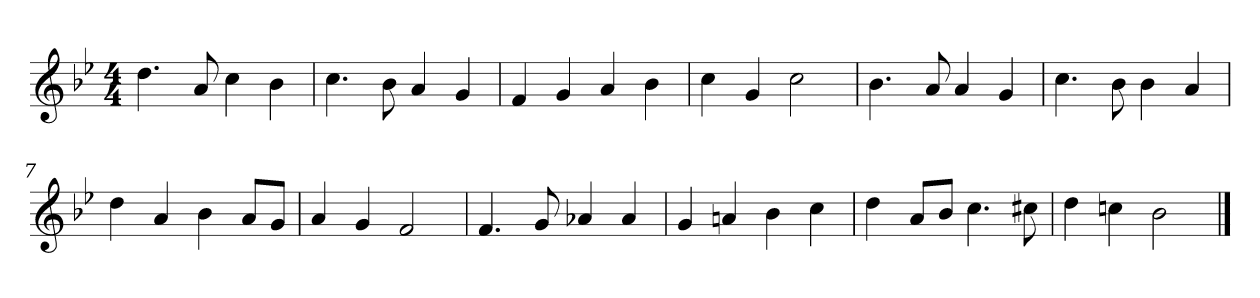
**kern
*part1
*staff1
*clefG2
*k[b-e-]
*B-:
*M4/4
=1
4.dd
8a
4cc
4b-
=2
4.cc
8b-
4a
4g
=3
4f
4g
4a
4b-
=4
4cc
4g
2cc
=5
4.b-
8a
4a
4g
=6
4.cc
8b-
4b-
4a
=7
4dd
4a
4b-
8a/L
8g/J
=8
4a
4g
2f
=9
4.f
8g
4a-X
4a-
=10
4g
4an
4b-
4cc
=11
4dd
8a/L
8b-/J
4.cc
8cc#X
=12
4dd
4ccn
2b-
==
*-
